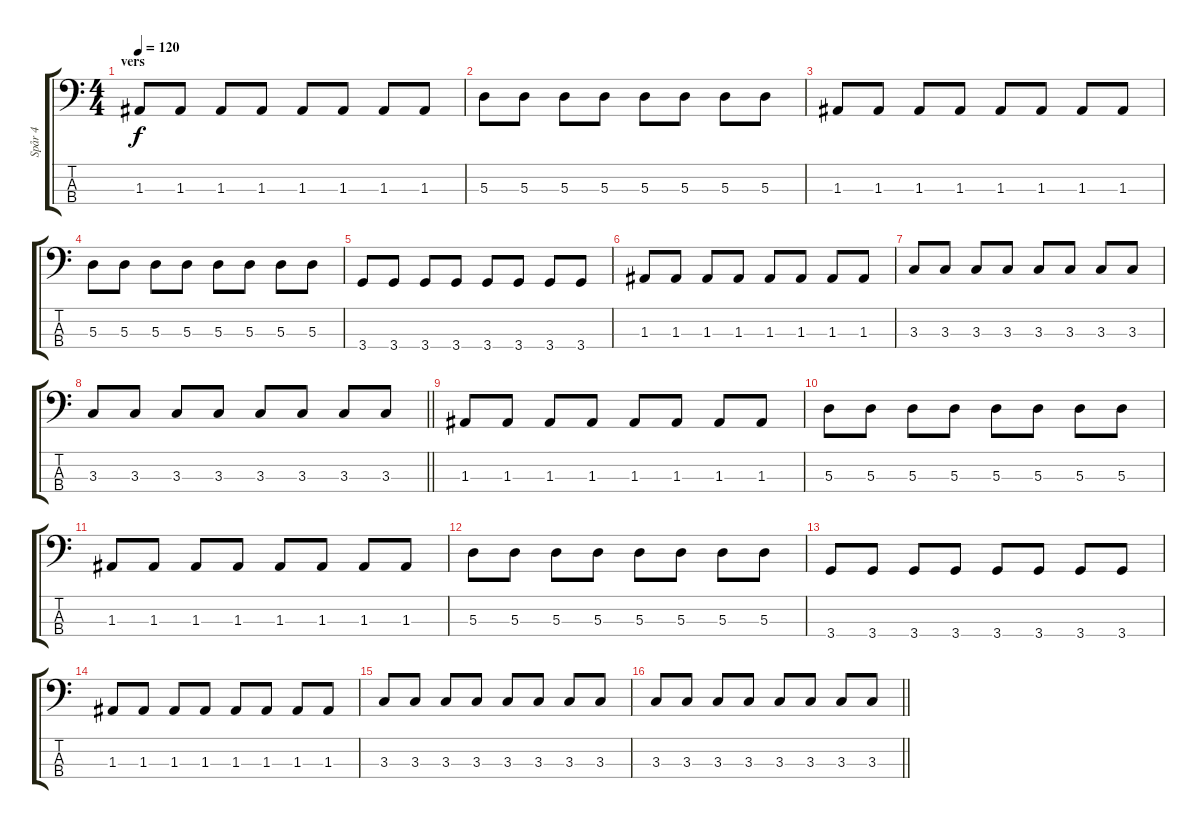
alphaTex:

\track ("Spår 4" "Spår 4") {instrument electricbassfinger}
\staff {score tabs}
\tuning (G2 D2 A1 E1) {hide}
\ts (4 4)
\section ("" "vers")
\tempo 120
\clef f4
\ks c
1.3.8{dy f} 1.3.8 1.3.8 1.3.8 1.3.8 1.3.8 1.3.8 1.3.8 |
5.3.8 5.3.8 5.3.8 5.3.8 5.3.8 5.3.8 5.3.8 5.3.8 |
1.3.8 1.3.8 1.3.8 1.3.8 1.3.8 1.3.8 1.3.8 1.3.8 |
5.3.8 5.3.8 5.3.8 5.3.8 5.3.8 5.3.8 5.3.8 5.3.8 |
3.4.8 3.4.8 3.4.8 3.4.8 3.4.8 3.4.8 3.4.8 3.4.8 |
1.3.8 1.3.8 1.3.8 1.3.8 1.3.8 1.3.8 1.3.8 1.3.8 |
3.3.8 3.3.8 3.3.8 3.3.8 3.3.8 3.3.8 3.3.8 3.3.8 |
\barLineRight lightlight
3.3.8 3.3.8 3.3.8 3.3.8 3.3.8 3.3.8 3.3.8 3.3.8 |
1.3.8 1.3.8 1.3.8 1.3.8 1.3.8 1.3.8 1.3.8 1.3.8 |
5.3.8 5.3.8 5.3.8 5.3.8 5.3.8 5.3.8 5.3.8 5.3.8 |
1.3.8 1.3.8 1.3.8 1.3.8 1.3.8 1.3.8 1.3.8 1.3.8 |
5.3.8 5.3.8 5.3.8 5.3.8 5.3.8 5.3.8 5.3.8 5.3.8 |
3.4.8 3.4.8 3.4.8 3.4.8 3.4.8 3.4.8 3.4.8 3.4.8 |
1.3.8 1.3.8 1.3.8 1.3.8 1.3.8 1.3.8 1.3.8 1.3.8 |
3.3.8 3.3.8 3.3.8 3.3.8 3.3.8 3.3.8 3.3.8 3.3.8 |
\barLineRight lightlight
3.3.8 3.3.8 3.3.8 3.3.8 3.3.8 3.3.8 3.3.8 3.3.8
